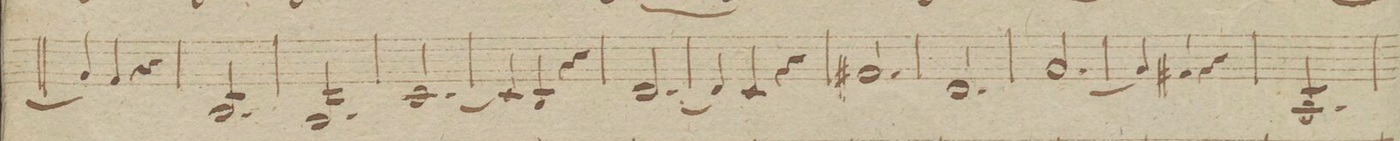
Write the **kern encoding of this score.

**kern	**dynam
*I"in G.	*
*clefG2	*
*k[f#]	*
*M3/4	*
4d/]	.
4c/	.
4r	.
=33	=33
2.F#/	.
=34	=34
2.D/	.
=35	=35
[2.G/	.
=36	=36
4G/]	.
4F#/	.
4r	.
=37	=37
[2.A/	.
=38	=38
4A/]	.
4G/	.
4r	.
=39	=39
2.c#X/	.
=40	=40
2.A/	.
=41	=41
[2.d/	.
=42	=42
4d/]	.
4c#X/	.
4r	.
=43	=43
2.E/	.
=44	=44
*-	*-
